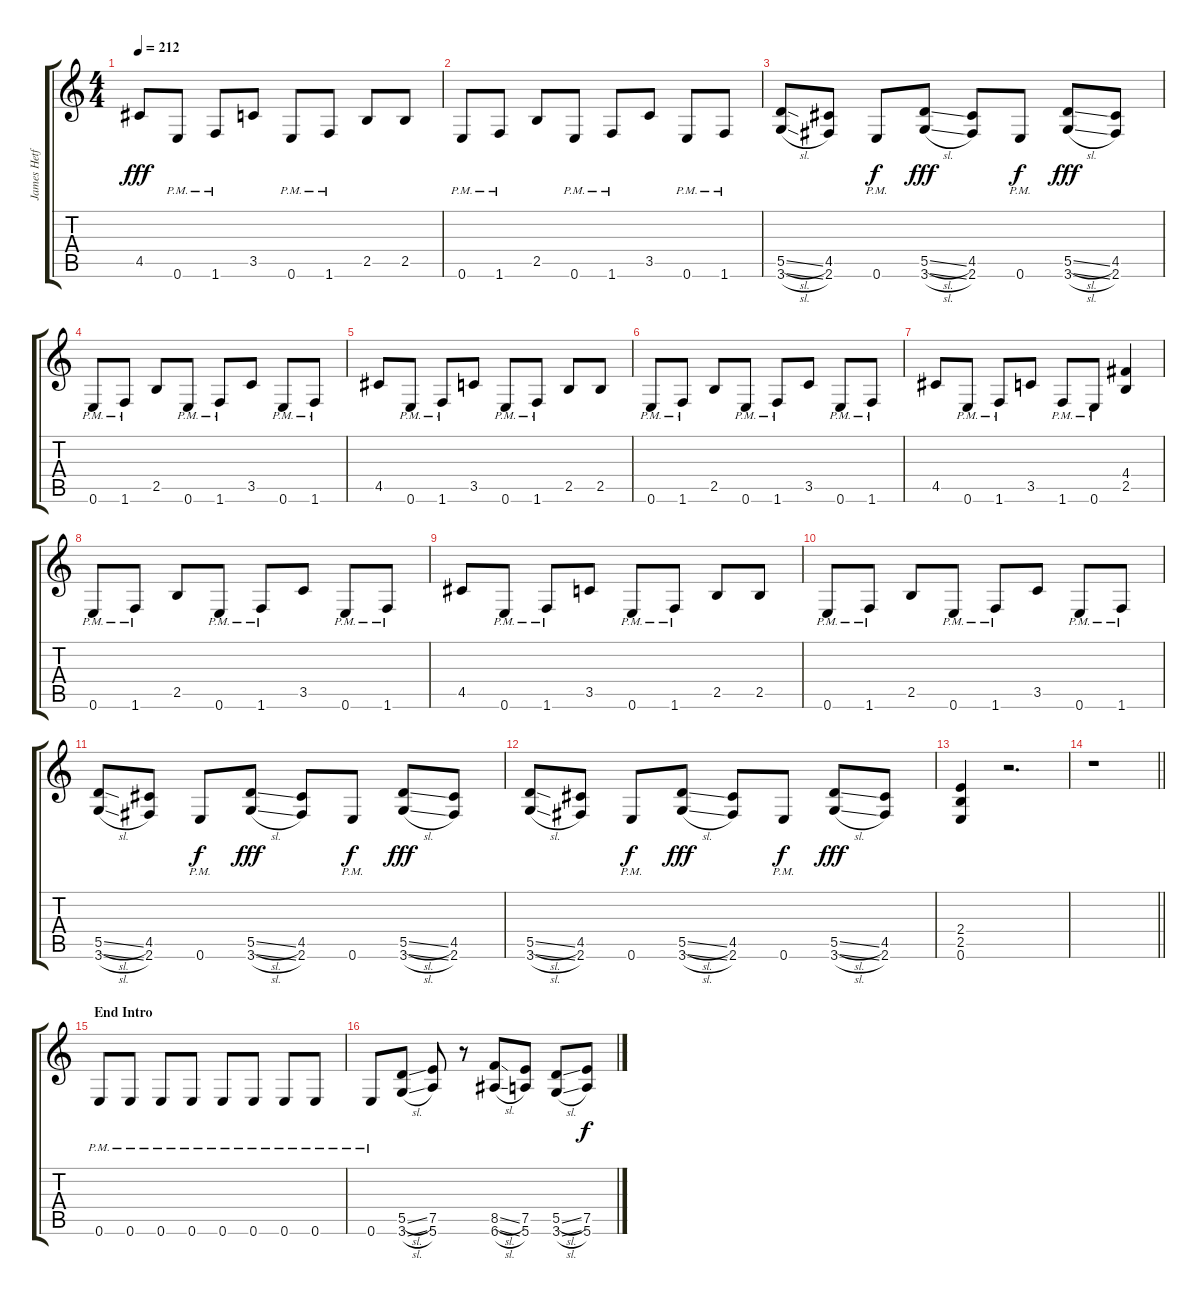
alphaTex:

\track ("James Hetfield" "James Hetf") {instrument distortionguitar}
\staff {score tabs}
\tuning (E4 B3 G3 D3 A2 E2) {hide}
\ts (4 4)
\tempo 212
\clef g2
\ks c
4.5.8{dy fff} 0.6{pm}.8 1.6{pm}.8 3.5.8 0.6{pm}.8 1.6{pm}.8 2.5.8 2.5.8 |
0.6{pm}.8 1.6{pm}.8 2.5.8 0.6{pm}.8 1.6{pm}.8 3.5.8 0.6{pm}.8 1.6{pm}.8 |
(5.5{sl} 3.6{sl}).8 (4.5 2.6).8 0.6{pm}.8{dy f} (5.5{sl} 3.6{sl}).8{dy fff} (4.5 2.6).8 0.6{pm}.8{dy f} (5.5{sl} 3.6{sl}).8{dy fff} (4.5 2.6).8 |
0.6{pm}.8 1.6{pm}.8 2.5.8 0.6{pm}.8 1.6{pm}.8 3.5.8 0.6{pm}.8 1.6{pm}.8 |
4.5.8 0.6{pm}.8 1.6{pm}.8 3.5.8 0.6{pm}.8 1.6{pm}.8 2.5.8 2.5.8 |
0.6{pm}.8 1.6{pm}.8 2.5.8 0.6{pm}.8 1.6{pm}.8 3.5.8 0.6{pm}.8 1.6{pm}.8 |
4.5.8 0.6{pm}.8 1.6{pm}.8 3.5.8 1.6{pm}.8 0.6{pm}.8 (4.4 2.5).4 |
0.6{pm}.8 1.6{pm}.8 2.5.8 0.6{pm}.8 1.6{pm}.8 3.5.8 0.6{pm}.8 1.6{pm}.8 |
4.5.8 0.6{pm}.8 1.6{pm}.8 3.5.8 0.6{pm}.8 1.6{pm}.8 2.5.8 2.5.8 |
0.6{pm}.8 1.6{pm}.8 2.5.8 0.6{pm}.8 1.6{pm}.8 3.5.8 0.6{pm}.8 1.6{pm}.8 |
(5.5{sl} 3.6{sl}).8 (4.5 2.6).8 0.6{pm}.8{dy f} (5.5{sl} 3.6{sl}).8{dy fff} (4.5 2.6).8 0.6{pm}.8{dy f} (5.5{sl} 3.6{sl}).8{dy fff} (4.5 2.6).8 |
(5.5{sl} 3.6{sl}).8 (4.5 2.6).8 0.6{pm}.8{dy f} (5.5{sl} 3.6{sl}).8{dy fff} (4.5 2.6).8 0.6{pm}.8{dy f} (5.5{sl} 3.6{sl}).8{dy fff} (4.5 2.6).8 |
(2.4 2.5 0.6).4 r.2{d} |
\barLineRight lightlight
r.1 |
\section ("" "End Intro")
0.6{pm}.8 0.6{pm}.8 0.6{pm}.8 0.6{pm}.8 0.6{pm}.8 0.6{pm}.8 0.6{pm}.8 0.6{pm}.8 |
0.6{pm}.8 (5.5{sl} 3.6{sl}).8 (7.5 5.6).8 r.8 (8.5{sl} 6.6{sl}).8 (7.5 5.6).8 (5.5{sl} 3.6{sl}).8 (7.5 5.6).8{dy f}
